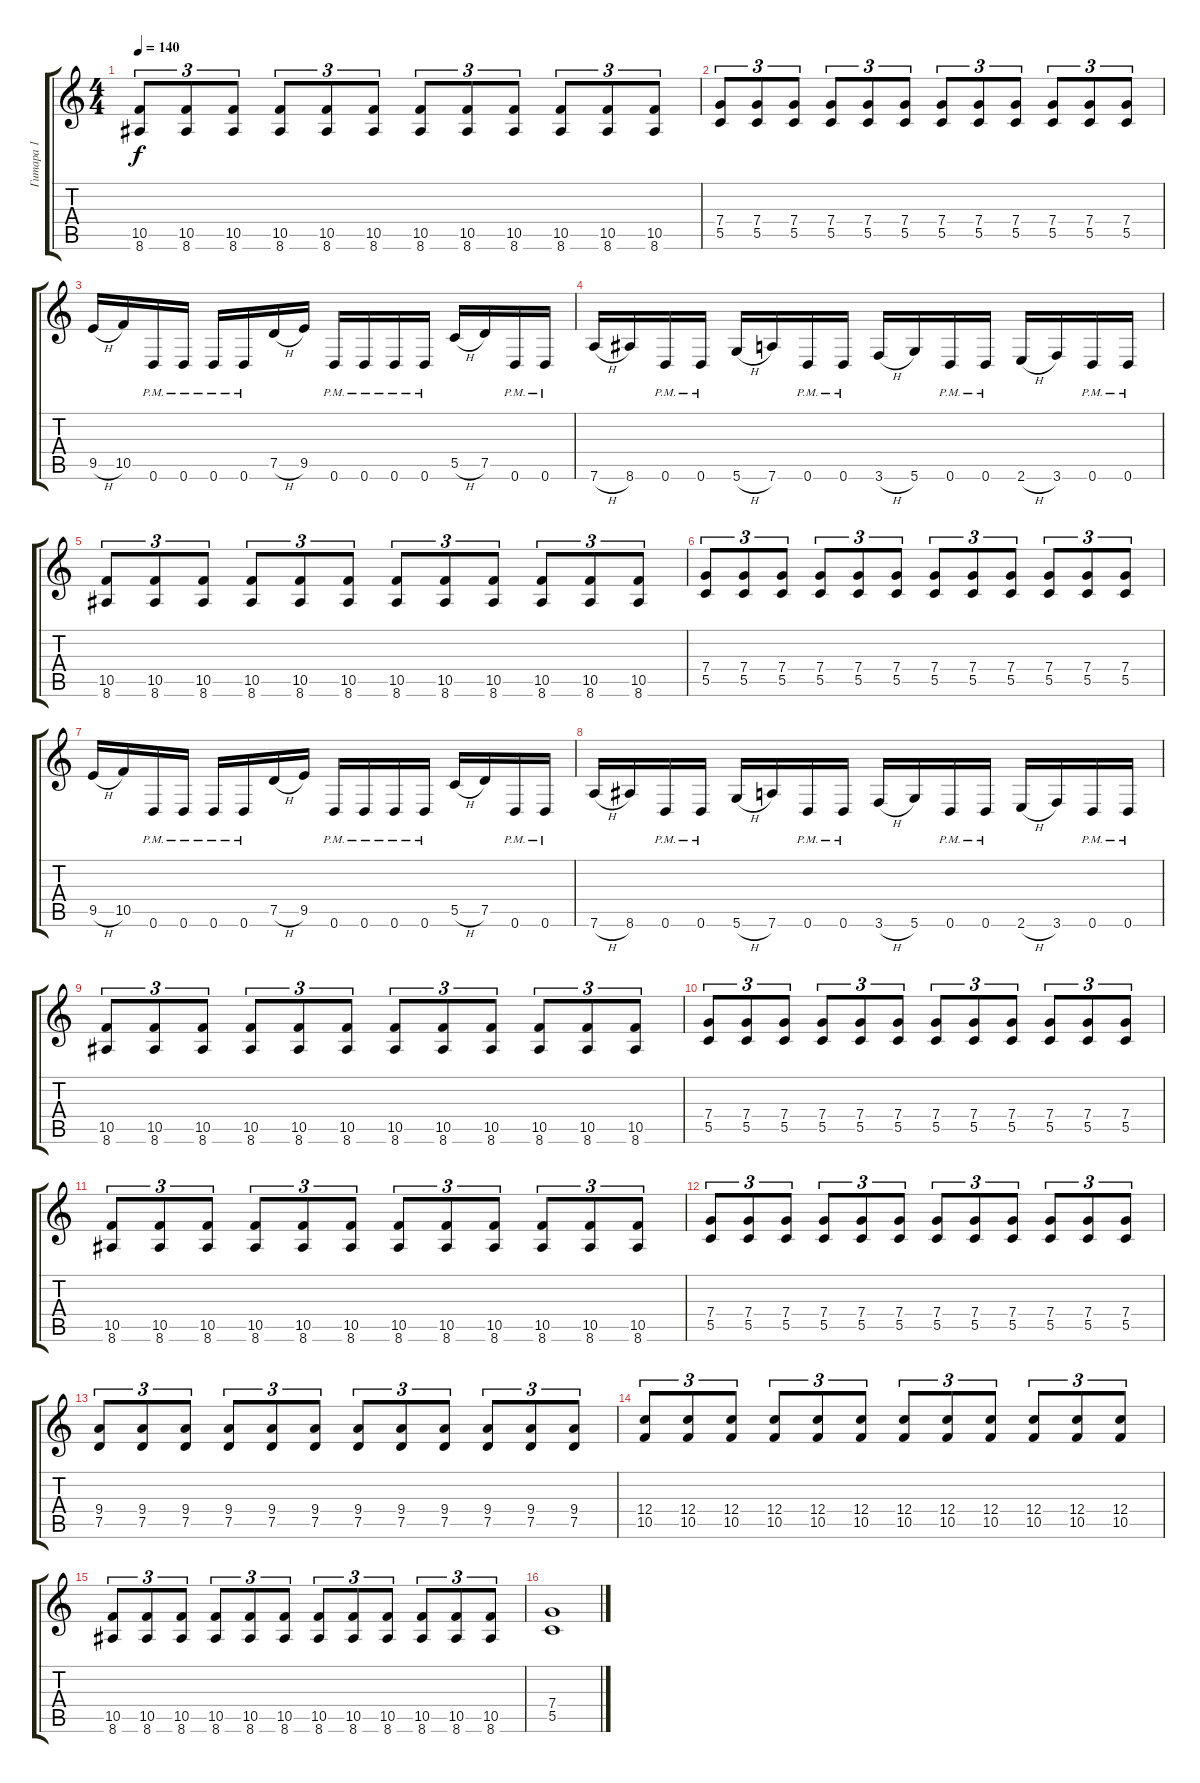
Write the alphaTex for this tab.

\track ("Гитара 1" "Гитара 1") {instrument overdrivenguitar}
\staff {score tabs}
\tuning (D4 A3 F3 C3 G2 D2) {hide}
\ts (4 4)
\tempo 140
\clef g2
\ks c
(10.5 8.6).8{tu (3 2) dy f} (10.5 8.6).8{tu (3 2)} (10.5 8.6).8{tu (3 2)} (10.5 8.6).8{tu (3 2)} (10.5 8.6).8{tu (3 2)} (10.5 8.6).8{tu (3 2)} (10.5 8.6).8{tu (3 2)} (10.5 8.6).8{tu (3 2)} (10.5 8.6).8{tu (3 2)} (10.5 8.6).8{tu (3 2)} (10.5 8.6).8{tu (3 2)} (10.5 8.6).8{tu (3 2)} |
(7.4 5.5).8{tu (3 2)} (7.4 5.5).8{tu (3 2)} (7.4 5.5).8{tu (3 2)} (7.4 5.5).8{tu (3 2)} (7.4 5.5).8{tu (3 2)} (7.4 5.5).8{tu (3 2)} (7.4 5.5).8{tu (3 2)} (7.4 5.5).8{tu (3 2)} (7.4 5.5).8{tu (3 2)} (7.4 5.5).8{tu (3 2)} (7.4 5.5).8{tu (3 2)} (7.4 5.5).8{tu (3 2)} |
9.5{h}.16 10.5.16 0.6{pm}.16 0.6{pm}.16 0.6{pm}.16 0.6{pm}.16 7.5{h}.16 9.5.16 0.6{pm}.16 0.6{pm}.16 0.6{pm}.16 0.6{pm}.16 5.5{h}.16 7.5.16 0.6{pm}.16 0.6{pm}.16 |
7.6{h}.16 8.6.16 0.6{pm}.16 0.6{pm}.16 5.6{h}.16 7.6.16 0.6{pm}.16 0.6{pm}.16 3.6{h}.16 5.6.16 0.6{pm}.16 0.6{pm}.16 2.6{h}.16 3.6.16 0.6{pm}.16 0.6{pm}.16 |
(10.5 8.6).8{tu (3 2)} (10.5 8.6).8{tu (3 2)} (10.5 8.6).8{tu (3 2)} (10.5 8.6).8{tu (3 2)} (10.5 8.6).8{tu (3 2)} (10.5 8.6).8{tu (3 2)} (10.5 8.6).8{tu (3 2)} (10.5 8.6).8{tu (3 2)} (10.5 8.6).8{tu (3 2)} (10.5 8.6).8{tu (3 2)} (10.5 8.6).8{tu (3 2)} (10.5 8.6).8{tu (3 2)} |
(7.4 5.5).8{tu (3 2)} (7.4 5.5).8{tu (3 2)} (7.4 5.5).8{tu (3 2)} (7.4 5.5).8{tu (3 2)} (7.4 5.5).8{tu (3 2)} (7.4 5.5).8{tu (3 2)} (7.4 5.5).8{tu (3 2)} (7.4 5.5).8{tu (3 2)} (7.4 5.5).8{tu (3 2)} (7.4 5.5).8{tu (3 2)} (7.4 5.5).8{tu (3 2)} (7.4 5.5).8{tu (3 2)} |
9.5{h}.16 10.5.16 0.6{pm}.16 0.6{pm}.16 0.6{pm}.16 0.6{pm}.16 7.5{h}.16 9.5.16 0.6{pm}.16 0.6{pm}.16 0.6{pm}.16 0.6{pm}.16 5.5{h}.16 7.5.16 0.6{pm}.16 0.6{pm}.16 |
7.6{h}.16 8.6.16 0.6{pm}.16 0.6{pm}.16 5.6{h}.16 7.6.16 0.6{pm}.16 0.6{pm}.16 3.6{h}.16 5.6.16 0.6{pm}.16 0.6{pm}.16 2.6{h}.16 3.6.16 0.6{pm}.16 0.6{pm}.16 |
(10.5 8.6).8{tu (3 2)} (10.5 8.6).8{tu (3 2)} (10.5 8.6).8{tu (3 2)} (10.5 8.6).8{tu (3 2)} (10.5 8.6).8{tu (3 2)} (10.5 8.6).8{tu (3 2)} (10.5 8.6).8{tu (3 2)} (10.5 8.6).8{tu (3 2)} (10.5 8.6).8{tu (3 2)} (10.5 8.6).8{tu (3 2)} (10.5 8.6).8{tu (3 2)} (10.5 8.6).8{tu (3 2)} |
(7.4 5.5).8{tu (3 2)} (7.4 5.5).8{tu (3 2)} (7.4 5.5).8{tu (3 2)} (7.4 5.5).8{tu (3 2)} (7.4 5.5).8{tu (3 2)} (7.4 5.5).8{tu (3 2)} (7.4 5.5).8{tu (3 2)} (7.4 5.5).8{tu (3 2)} (7.4 5.5).8{tu (3 2)} (7.4 5.5).8{tu (3 2)} (7.4 5.5).8{tu (3 2)} (7.4 5.5).8{tu (3 2)} |
(10.5 8.6).8{tu (3 2)} (10.5 8.6).8{tu (3 2)} (10.5 8.6).8{tu (3 2)} (10.5 8.6).8{tu (3 2)} (10.5 8.6).8{tu (3 2)} (10.5 8.6).8{tu (3 2)} (10.5 8.6).8{tu (3 2)} (10.5 8.6).8{tu (3 2)} (10.5 8.6).8{tu (3 2)} (10.5 8.6).8{tu (3 2)} (10.5 8.6).8{tu (3 2)} (10.5 8.6).8{tu (3 2)} |
(7.4 5.5).8{tu (3 2)} (7.4 5.5).8{tu (3 2)} (7.4 5.5).8{tu (3 2)} (7.4 5.5).8{tu (3 2)} (7.4 5.5).8{tu (3 2)} (7.4 5.5).8{tu (3 2)} (7.4 5.5).8{tu (3 2)} (7.4 5.5).8{tu (3 2)} (7.4 5.5).8{tu (3 2)} (7.4 5.5).8{tu (3 2)} (7.4 5.5).8{tu (3 2)} (7.4 5.5).8{tu (3 2)} |
(9.4 7.5).8{tu (3 2)} (9.4 7.5).8{tu (3 2)} (9.4 7.5).8{tu (3 2)} (9.4 7.5).8{tu (3 2)} (9.4 7.5).8{tu (3 2)} (9.4 7.5).8{tu (3 2)} (9.4 7.5).8{tu (3 2)} (9.4 7.5).8{tu (3 2)} (9.4 7.5).8{tu (3 2)} (9.4 7.5).8{tu (3 2)} (9.4 7.5).8{tu (3 2)} (9.4 7.5).8{tu (3 2)} |
(12.4 10.5).8{tu (3 2)} (12.4 10.5).8{tu (3 2)} (12.4 10.5).8{tu (3 2)} (12.4 10.5).8{tu (3 2)} (12.4 10.5).8{tu (3 2)} (12.4 10.5).8{tu (3 2)} (12.4 10.5).8{tu (3 2)} (12.4 10.5).8{tu (3 2)} (12.4 10.5).8{tu (3 2)} (12.4 10.5).8{tu (3 2)} (12.4 10.5).8{tu (3 2)} (12.4 10.5).8{tu (3 2)} |
(10.5 8.6).8{tu (3 2)} (10.5 8.6).8{tu (3 2)} (10.5 8.6).8{tu (3 2)} (10.5 8.6).8{tu (3 2)} (10.5 8.6).8{tu (3 2)} (10.5 8.6).8{tu (3 2)} (10.5 8.6).8{tu (3 2)} (10.5 8.6).8{tu (3 2)} (10.5 8.6).8{tu (3 2)} (10.5 8.6).8{tu (3 2)} (10.5 8.6).8{tu (3 2)} (10.5 8.6).8{tu (3 2)} |
(7.4 5.5).1
